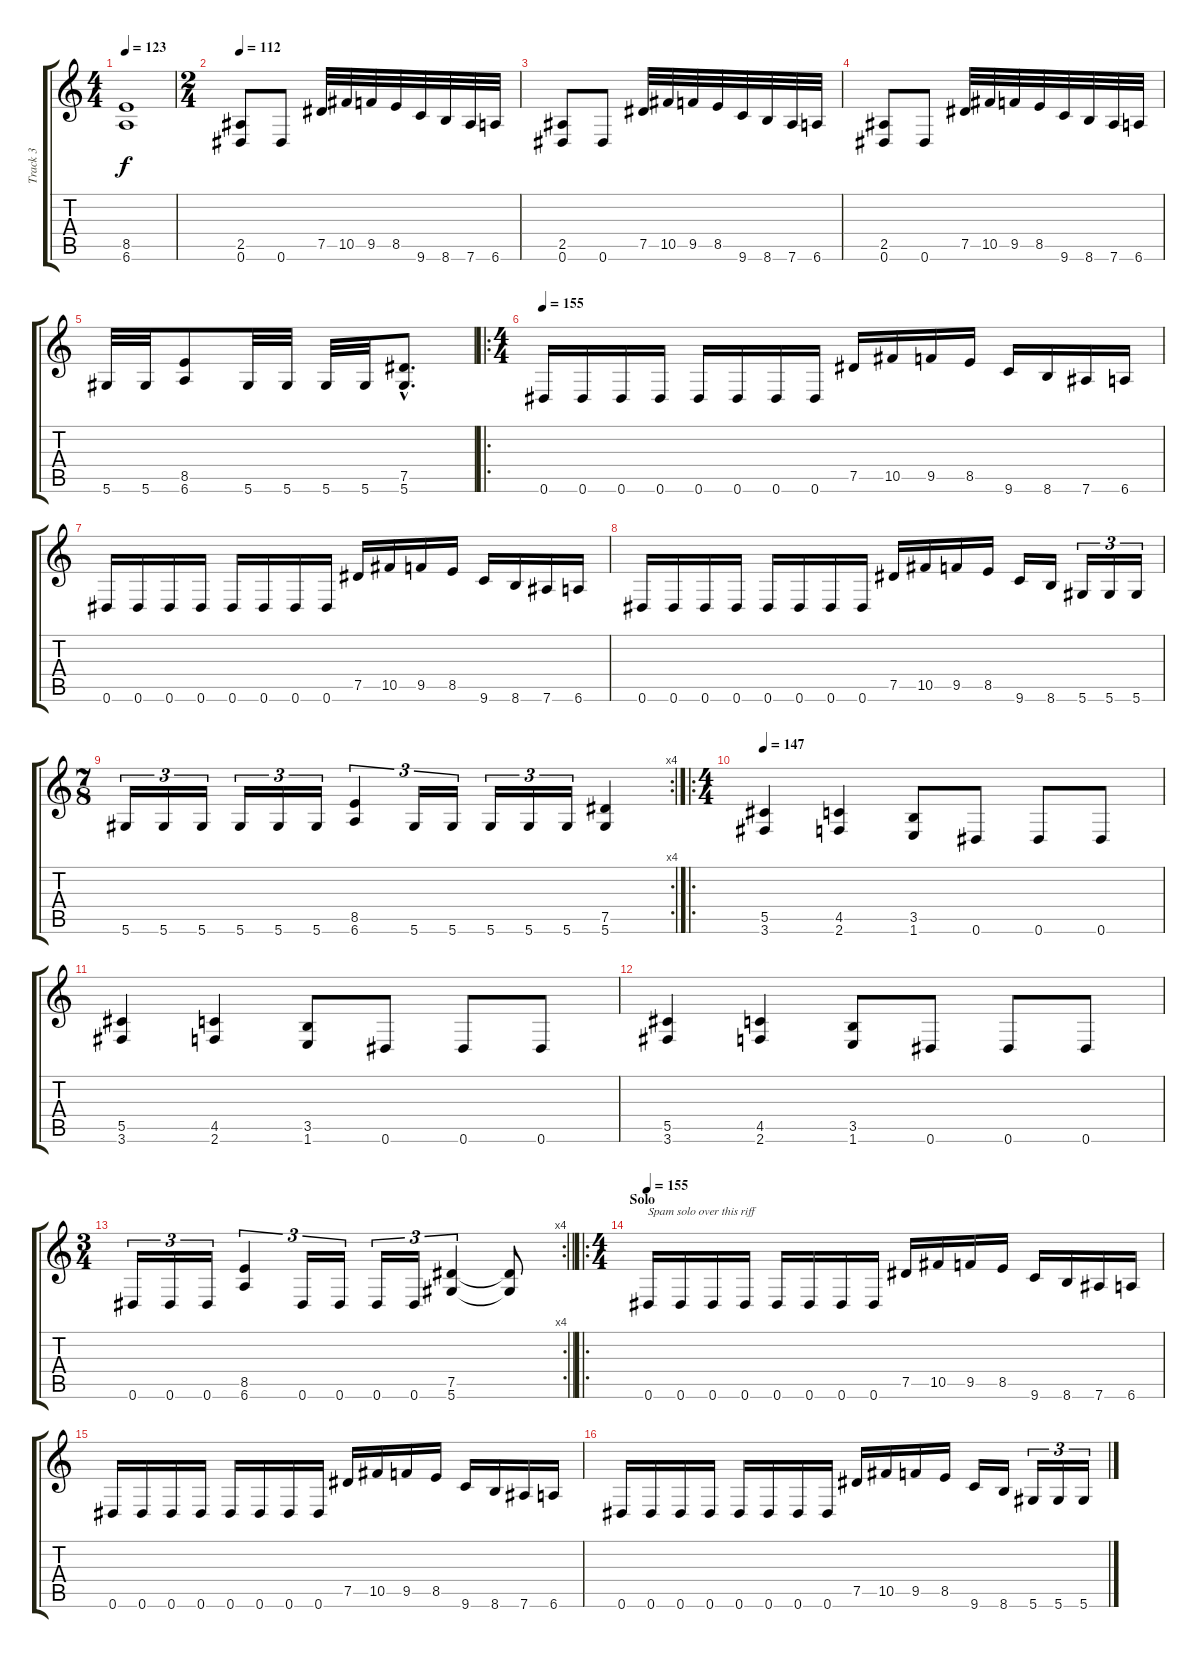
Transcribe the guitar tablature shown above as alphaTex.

\track ("Track 3" "Track 3") {instrument distortionguitar}
\staff {score tabs}
\tuning (Eb4 Bb3 Gb3 Db3 Ab2 Eb2) {hide}
\ts (4 4)
\tempo 123
\clef g2
\ks c
(8.5{t} 6.6{t}).1{dy f} |
\ts (2 4)
\tempo 112
(2.5 0.6).8{volume 10 balance 16} 0.6.8 7.5.32 10.5.32 9.5.32 8.5.32 9.6.32 8.6.32 7.6.32 6.6.32 |
(2.5 0.6).8 0.6.8 7.5.32 10.5.32 9.5.32 8.5.32 9.6.32 8.6.32 7.6.32 6.6.32 |
(2.5 0.6).8 0.6.8 7.5.32 10.5.32 9.5.32 8.5.32 9.6.32 8.6.32 7.6.32 6.6.32 |
5.6.32{volume 13 balance 14} 5.6.32 (8.5 6.6).8 5.6.32 5.6.32 5.6.32 5.6.32 (7.5{hac} 5.6{hac}).8{d} |
\ro
\ts (4 4)
\tempo 155
0.6.16 0.6.16 0.6.16 0.6.16 0.6.16 0.6.16 0.6.16 0.6.16 7.5.16 10.5.16 9.5.16 8.5.16 9.6.16 8.6.16 7.6.16 6.6.16 |
0.6.16 0.6.16 0.6.16 0.6.16 0.6.16 0.6.16 0.6.16 0.6.16 7.5.16 10.5.16 9.5.16 8.5.16 9.6.16 8.6.16 7.6.16 6.6.16 |
0.6.16 0.6.16 0.6.16 0.6.16 0.6.16 0.6.16 0.6.16 0.6.16 7.5.16 10.5.16 9.5.16 8.5.16 9.6.16 8.6.16 5.6.16{tu (3 2)} 5.6.16{tu (3 2)} 5.6.16{tu (3 2)} |
\rc 4
\ts (7 8)
5.6.16{tu (3 2)} 5.6.16{tu (3 2)} 5.6.16{tu (3 2)} 5.6.16{tu (3 2)} 5.6.16{tu (3 2)} 5.6.16{tu (3 2)} (8.5 6.6).4{tu (3 2)} 5.6.16{tu (3 2)} 5.6.16{tu (3 2)} 5.6.16{tu (3 2)} 5.6.16{tu (3 2)} 5.6.16{tu (3 2)} (7.5 5.6).4 |
\ro
\ts (4 4)
\tempo 147
(5.5 3.6).4 (4.5 2.6).4 (3.5 1.6).8 0.6.8 0.6.8 0.6.8 |
(5.5 3.6).4 (4.5 2.6).4 (3.5 1.6).8 0.6.8 0.6.8 0.6.8 |
(5.5 3.6).4 (4.5 2.6).4 (3.5 1.6).8 0.6.8 0.6.8 0.6.8 |
\rc 4
\ts (3 4)
\barLineRight lightlight
0.6.16{tu (3 2)} 0.6.16{tu (3 2)} 0.6.16{tu (3 2)} (8.5 6.6).4{tu (3 2)} 0.6.16{tu (3 2)} 0.6.16{tu (3 2)} 0.6.16{tu (3 2)} 0.6.16{tu (3 2)} (7.5 5.6).4{tu (3 2)} (7.5{t} 5.6{t}).8 |
\ro
\ts (4 4)
\section ("" "Solo")
\tempo 155
0.6.16{txt "Spam solo over this riff"} 0.6.16 0.6.16 0.6.16 0.6.16 0.6.16 0.6.16 0.6.16 7.5.16 10.5.16 9.5.16 8.5.16 9.6.16 8.6.16 7.6.16 6.6.16 |
0.6.16 0.6.16 0.6.16 0.6.16 0.6.16 0.6.16 0.6.16 0.6.16 7.5.16 10.5.16 9.5.16 8.5.16 9.6.16 8.6.16 7.6.16 6.6.16 |
0.6.16 0.6.16 0.6.16 0.6.16 0.6.16 0.6.16 0.6.16 0.6.16 7.5.16 10.5.16 9.5.16 8.5.16 9.6.16 8.6.16 5.6.16{tu (3 2)} 5.6.16{tu (3 2)} 5.6.16{tu (3 2)}
